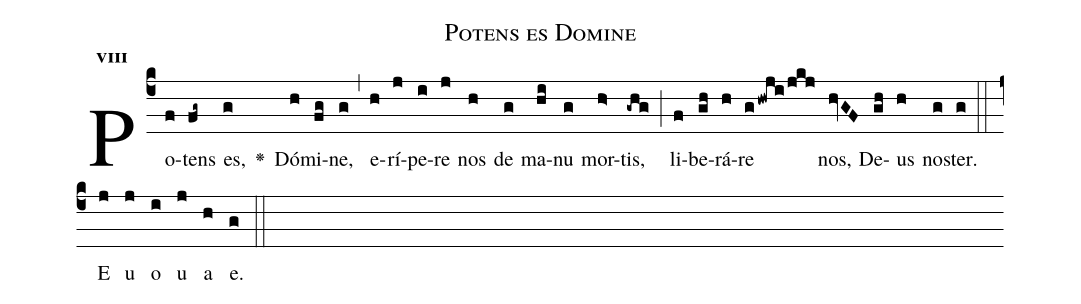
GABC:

name:Potens es Domine;
office-part:Antiphona;
mode:8;
%%
initial-style: 1;
name: Potens es Domine
book: Antiphonae & Responsoria/Tomus II, p. 64;
occasion: Hebdomada IV Quadragesimae Dominica;
office-part: Laudes Ant 2;
user-notes: ;
commentary: ;
annotation: 8g;
centering-scheme: english;
fontsize: 12;
font: OFLSortsMillGoudy;
height: 11;
width: 4.5;
%%
(c4)Po(f)tens(fg~) es,(g) <v>\greheightstar</v>() Dó(h)mi(fg)ne,(g) (,) e(h)rí(j)pe(i)re(j) nos(h) de(g) ma(hi)nu(g) mor(h>)tis,(-ghg) (;) li(f)be(gh)rá(h)re(ghwji/jkj) nos,(hvGF) De(gh)us(h) no(g)ster.(g) (::)
E(j) u(j) o(i) u(j) a(h) e.(g) (::)
